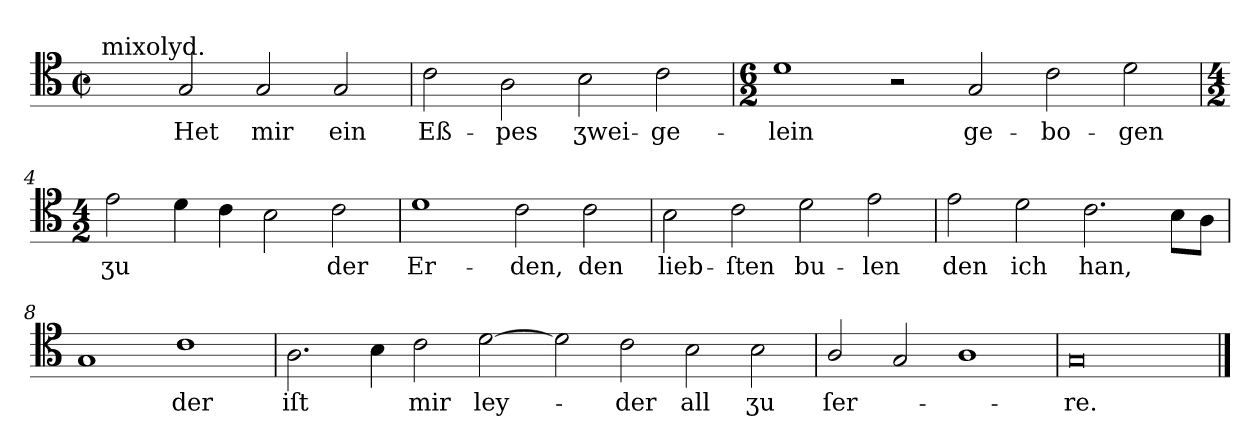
**kern	**text
*part1	*part1
*staff1	*staff1
*clefC4	*
*k[]	*
*G:mix	*
*M4/2	*
*met(c|)	*
=1	=1
!LO:TX:a:t=mixolyd.	!
2ryy	.
2G	Het
2G	mir
2G	ein
=2	=2
2c	Eß-
2A	-pes
2B	ʒwei-
2c	-ge-
=3	=3
*M6/2	*
1d	-lein
2r	.
2G	ge-
2c	-bo-
2d	-gen
=4	=4
*M4/2	*
2e	ʒu
4d	.
4c	.
2B	.
2c	der
=5	=5
1d	Er-
2c	-den,
2c	den
=6	=6
2B	lieb-
2c	-ſten
2d	bu-
2e	-len
=7	=7
2e	den
2d	ich
2.c	han,
8BL	.
8AJ	.
=8	=8
1G	.
1c	der
=9	=9
2.A	iſt
4B	.
2c	mir
[2d	ley-
=10-	=10-
2d]	.
2c	-der
2B	all
2B	ʒu
=11	=11
2A/	ſer-
2G	.
1A	.
=12	=12
0G/	-re.
==	==
*-	*-
